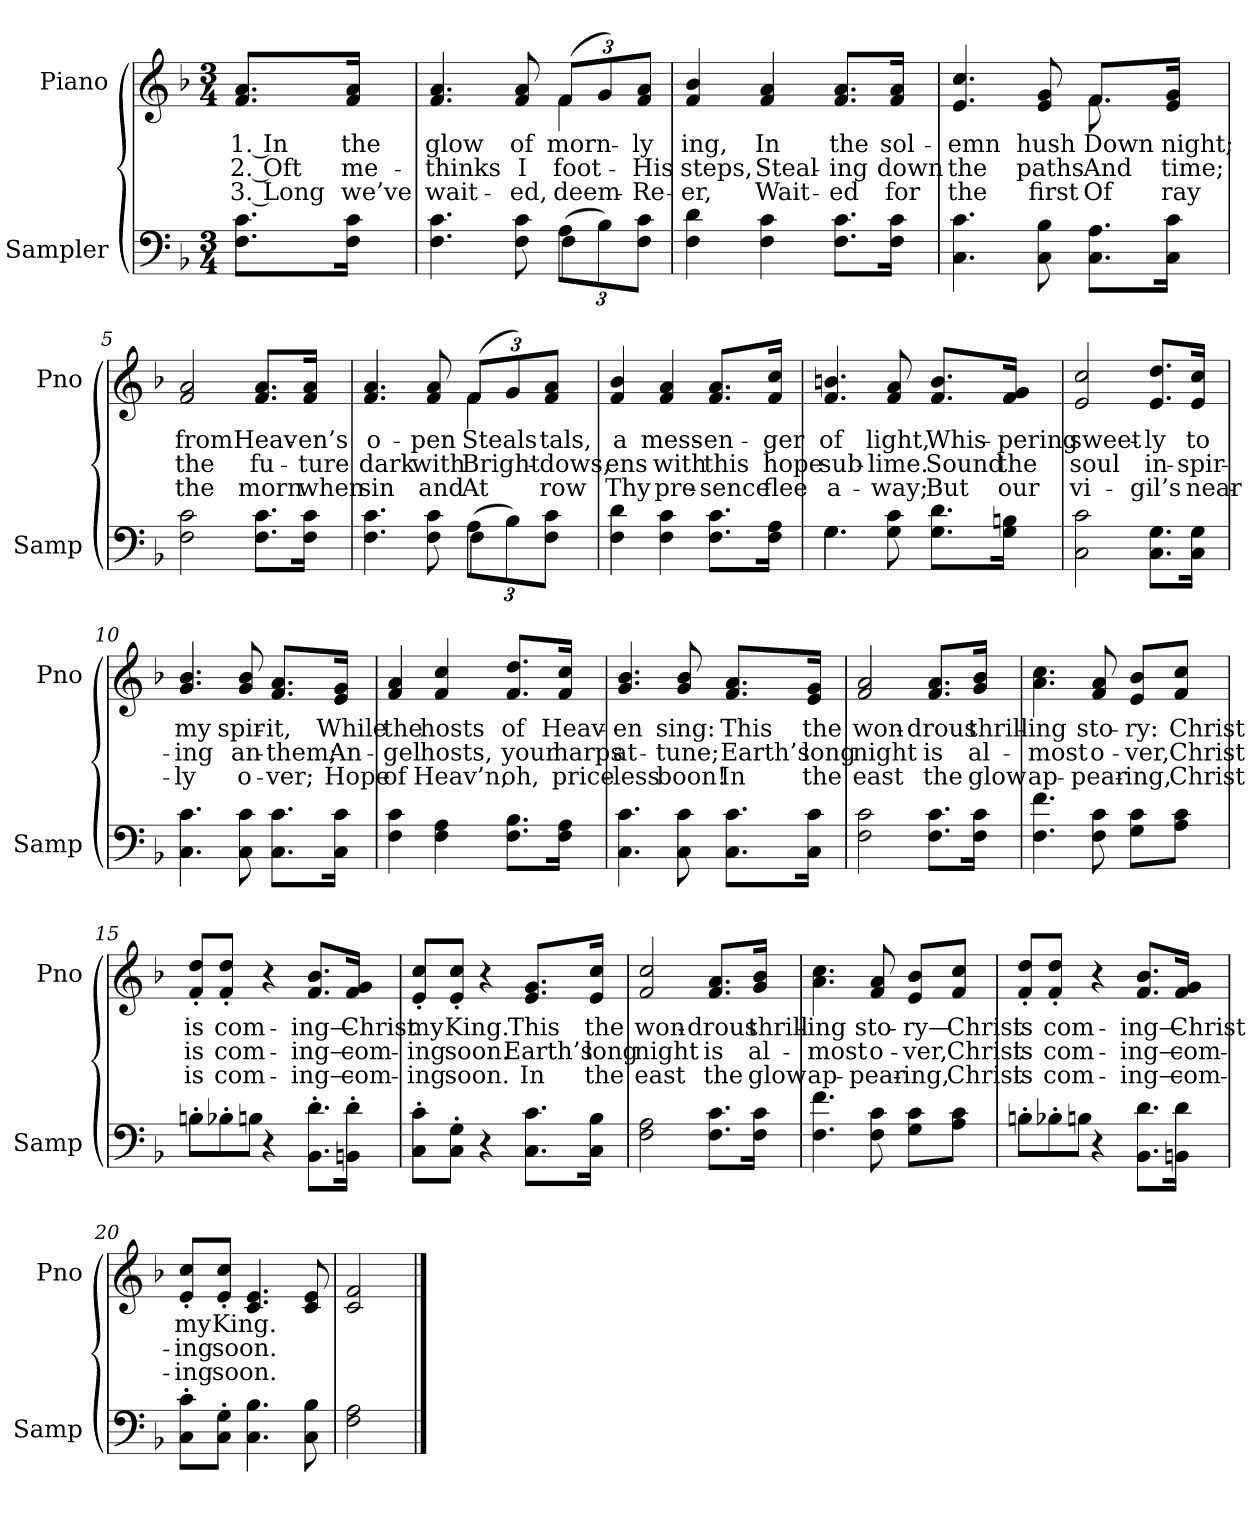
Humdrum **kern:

**kern	**kern	**text	**text	**text
*part2	*part1	*part1	*part1	*part1
*staff2	*staff1	*staff1	*staff1	*staff1
*I"Sampler	*I"Piano	*	*	*
*I'Samp	*I'Pno	*	*	*
*clefF4	*clefG2	*	*	*
*k[b-]	*k[b-]	*	*	*
*F:	*F:	*	*	*
*M3/4	*M3/4	*	*	*
=1	=1	=1	=1	=1
8.F\ 8.c\L	8.f/ 8.a/L	1. In	2. Oft	3. Long
16F\ 16c\Jk	16f/ 16a/Jk	the	me-	we’ve
=2	=2	=2	=2	=2
*^	*^	*	*	*
4.F 4.c	2ryy	4.f 4.a	2ryy	glow	-thinks	wait-
8F 8c	.	8f 8a	.	of	I	-ed,
(12A\L	4F	(12f/L	4f	morn-	foot-	-deem-
12B-\)	.	12g/)	.	.	.	.
12F\ 12c\J	.	12f/ 12a/J	.	-ly	His	Re-
*v	*v	*	*	*	*	*
*	*v	*v	*	*	*
=3	=3	=3	=3	=3
4F 4d	4f 4b-	-ing,	-steps,	-er,
4F 4c	4f 4a	In	Steal-	Wait-
8.F\ 8.c\L	8.f/ 8.a/L	the	-ing	-ed
16F\ 16c\Jk	16f/ 16a/Jk	sol-	down	for
=4	=4	=4	=4	=4
*	*^	*	*	*
4.C 4.c	4.e 4.cc	2ryy	-emn	the	the
8C 8B-	8e 8g	.	hush	paths	first
8.C\ 8.A\L	8.f/L	8.f	Down	And	Of
16C\ 16c\Jk	16e/ 16g/Jk	16ryy	night;	time;	ray
*	*v	*v	*	*	*
=5	=5	=5	=5	=5
2F 2c	2f 2a	from	the	the
8.F\ 8.c\L	8.f/ 8.a/L	Heav-	fu-	morn
16F\ 16c\Jk	16f/ 16a/Jk	-en’s	-ture	when
=6	=6	=6	=6	=6
*^	*^	*	*	*
4.F 4.c	2ryy	4.f 4.a	2ryy	o-	dark	sin
8F 8c	.	8f 8a	.	-pen	with	and
(12A\L	4F	(12f/L	4f	Steals	Bright-	At
12B-\)	.	12g/)	.	.	.	.
12F\ 12c\J	.	12f/ 12a/J	.	-tals,	-dows,	-row
*v	*v	*	*	*	*	*
*	*v	*v	*	*	*
=7	=7	=7	=7	=7
4F 4d	4f 4b-	a	-ens	Thy
4F 4c	4f 4a	mess-	with	pre-
8.F\ 8.c\L	8.f/ 8.a/L	-en-	this	-sence
16F\ 16A\Jk	16f/ 16cc/Jk	-ger	hope	flee
=8	=8	=8	=8	=8
*^	*	*	*	*
4.G\	4.G	4.f 4.bn	of	sub-	a-
8G 8c	4.ryy	8f 8a	light,	-lime.	-way;
8.G\ 8.d\L	.	8.f/ 8.b/L	Whis-	Sound	But
16G\ 16Bn\Jk	.	16f/ 16g/Jk	-pering	the	our
*v	*v	*	*	*	*
=9	=9	=9	=9	=9
2C 2c	2e 2cc	sweet-	soul	vi-
8.C\ 8.G\L	8.e/ 8.dd/L	-ly	in-	-gil’s
16C\ 16G\Jk	16e/ 16cc/Jk	to	-spir-	near-
=10	=10	=10	=10	=10
4.C 4.c	4.g 4.b-	my	-ing	-ly
8C 8c	8g 8b-	spir-	an-	o-
8.C\ 8.c\L	8.f/ 8.a/L	-it,	-them;	-ver;
16C\ 16c\Jk	16e/ 16g/Jk	While	An-	Hope
=11	=11	=11	=11	=11
4F 4c	4f 4a	the	-gel	of
4F 4A	4f 4cc	hosts	hosts,	Heav’n,
8.F\ 8.B-\L	8.f/ 8.dd/L	of	your	oh,
16F\ 16A\Jk	16f/ 16cc/Jk	Heav-	harps	price-
=12	=12	=12	=12	=12
4.C 4.c	4.g 4.b-	-en	at-	-less
8C 8c	8g 8b-	sing:	-tune;	boon!
8.C\ 8.c\L	8.f/ 8.a/L	This	Earth’s	In
16C\ 16c\Jk	16e/ 16g/Jk	the	long	the
=13	=13	=13	=13	=13
2F 2c	2f 2a	won-	night	east
8.F\ 8.c\L	8.f/ 8.a/L	-drous	is	the
16F\ 16c\Jk	16g/ 16b-/Jk	thrill-	al-	glow
=14	=14	=14	=14	=14
4.F 4.f	4.a 4.cc	-ing	-most	ap-
8F 8c	8f 8a	sto-	o-	-pear-
8G\ 8c\L	8e/ 8b-/L	-ry:	-ver,	-ing,
8A\ 8c\J	8f/ 8cc/J	Christ	Christ	Christ
=15	=15	=15	=15	=15
*^	*	*	*	*
8B-'\L	8B\L	8f'/ 8dd'/L	is	is	is
8B-'\J	8B\J	8f'/ 8dd'/J	com-	com-	com-
4r	2ryy	4r	.	.	.
8.BB-'\ 8.d'\L	.	8.f/ 8.b-/L	-ing—	-ing—	-ing—
16BBn'\ 16d'\Jk	.	16f/ 16g/Jk	Christ	com-	com-
*v	*v	*	*	*	*
=16	=16	=16	=16	=16
8C'\ 8c'\L	8e'/ 8cc'/L	my	-ing	-ing
8C'\ 8G'\J	8e'/ 8cc'/J	King.	soon.	soon.
4r	4r	.	.	.
8.C\ 8.c\L	8.e/ 8.g/L	This	Earth’s	In
16C\ 16B-\Jk	16e/ 16cc/Jk	the	long	the
=17	=17	=17	=17	=17
2F 2A	2f 2cc	won-	night	east
8.F\ 8.c\L	8.f/ 8.a/L	-drous	is	the
16F\ 16c\Jk	16g/ 16b-/Jk	thrill-	al-	glow
=18	=18	=18	=18	=18
4.F 4.f	4.a 4.cc	-ing	-most	ap-
8F 8c	8f 8a	sto-	o-	-pear-
8G\ 8c\L	8e/ 8b-/L	-ry—	-ver,	-ing,
8A\ 8c\J	8f/ 8cc/J	Christ	Christ	Christ
=19	=19	=19	=19	=19
*^	*	*	*	*
8B-'\L	8B\L	8f'/ 8dd'/L	is	is	is
8B-'\J	8B\J	8f'/ 8dd'/J	com-	com-	com-
4r	2ryy	4r	.	.	.
8.BB-\ 8.d\L	.	8.f/ 8.b-/L	-ing—	-ing—	-ing—
16BBn\ 16d\Jk	.	16f/ 16g/Jk	Christ	com-	com-
*v	*v	*	*	*	*
=20	=20	=20	=20	=20
8C'\ 8c'\L	8e'/ 8cc'/L	my	-ing	-ing
8C'\ 8G'\J	8e'/ 8cc'/J	King.	soon.	soon.
4.C 4.B-	4.c 4.e	.	.	.
8C 8B-	8c 8e	.	.	.
=21	=21	=21	=21	=21
2F 2A	2c 2f	.	.	.
==	==	==	==	==
*-	*-	*-	*-	*-
